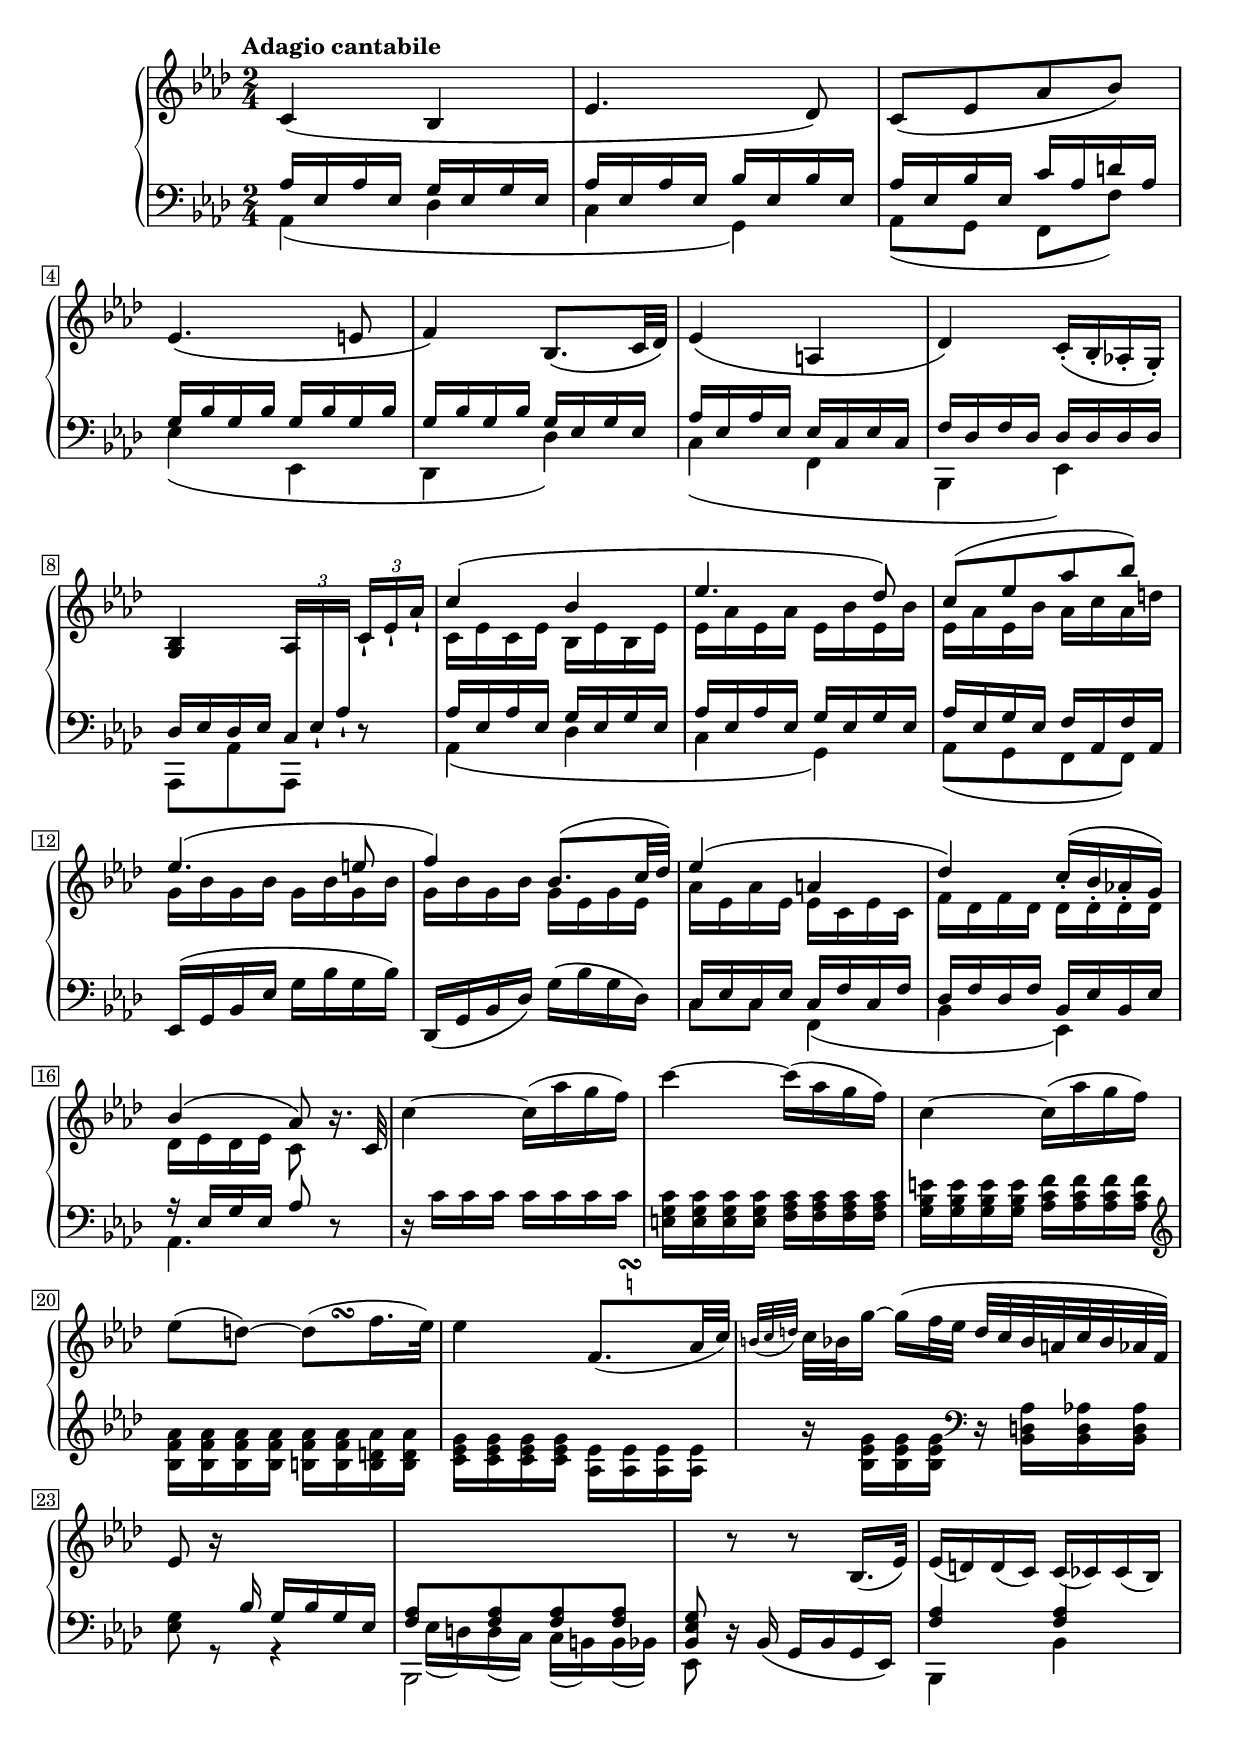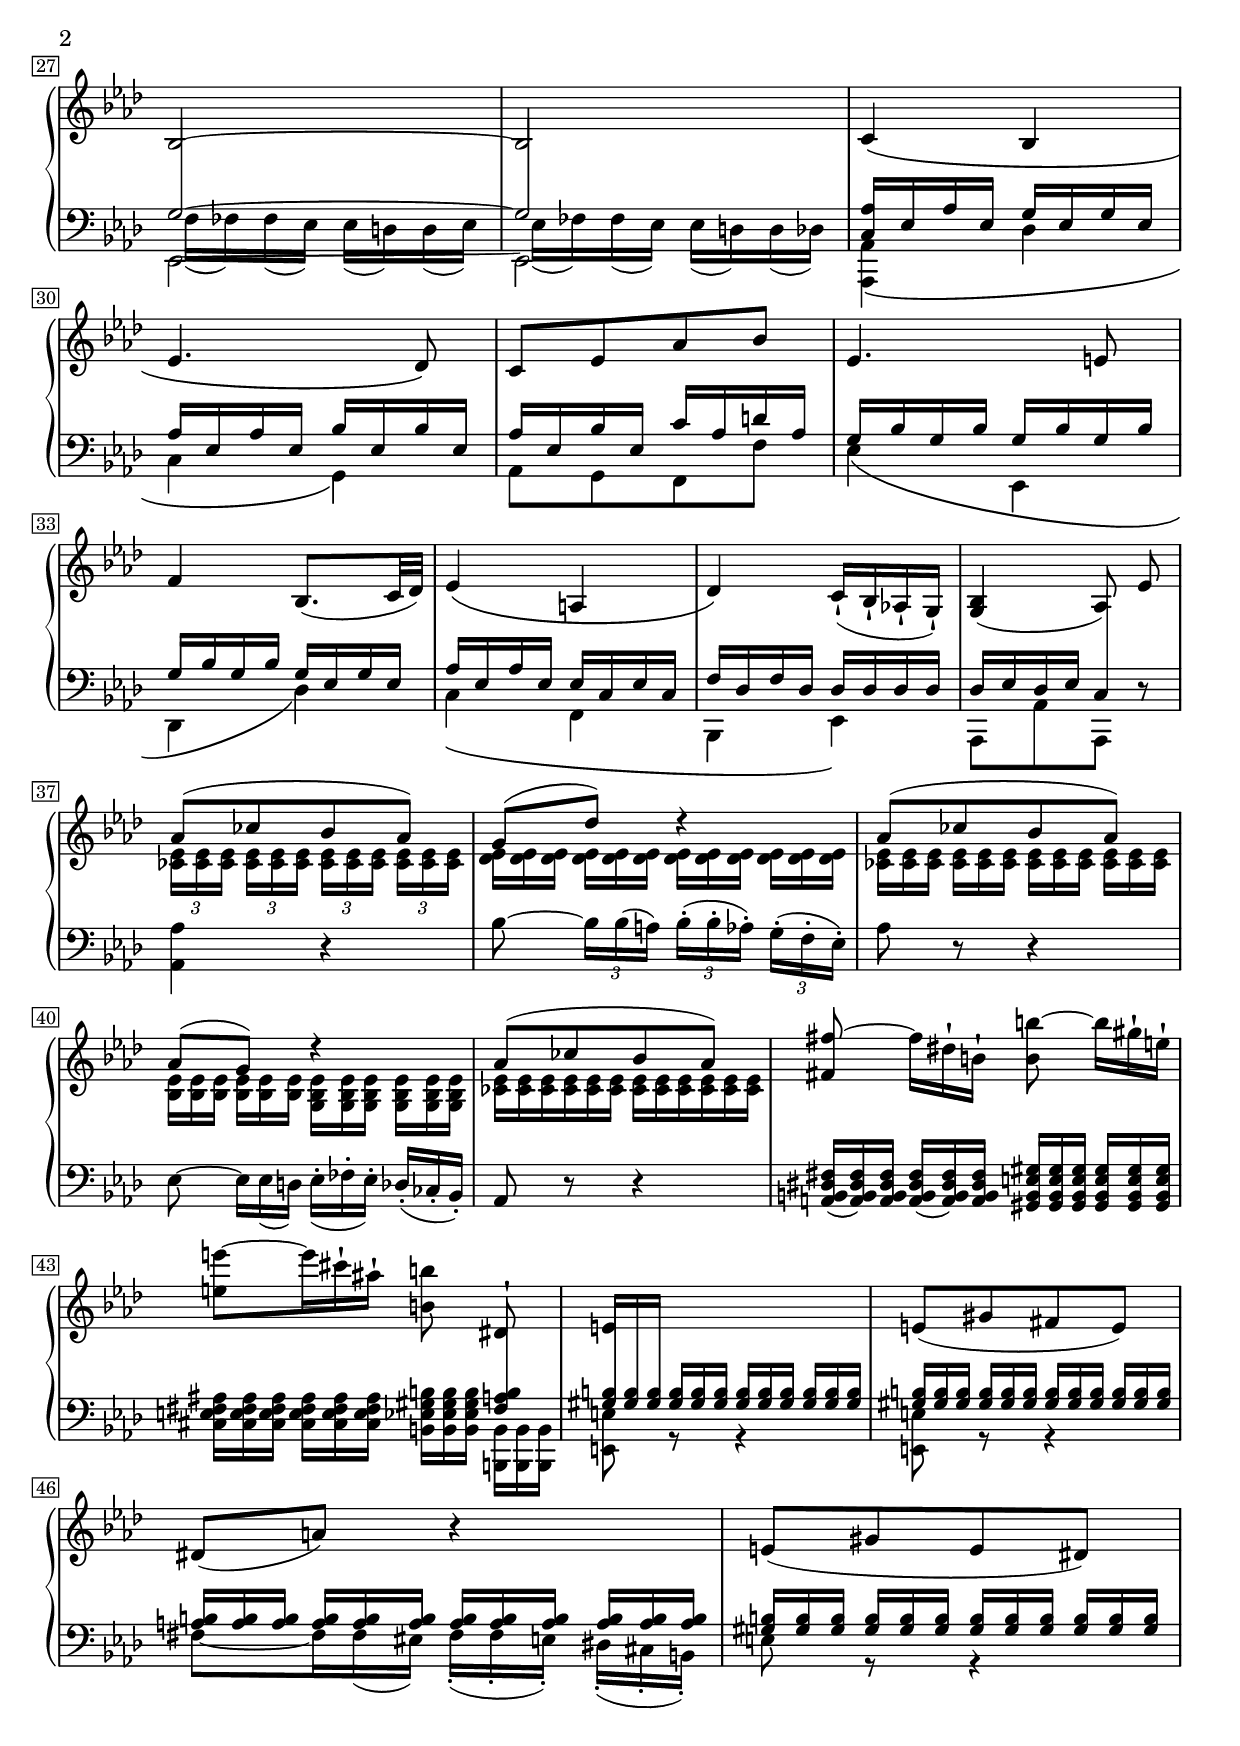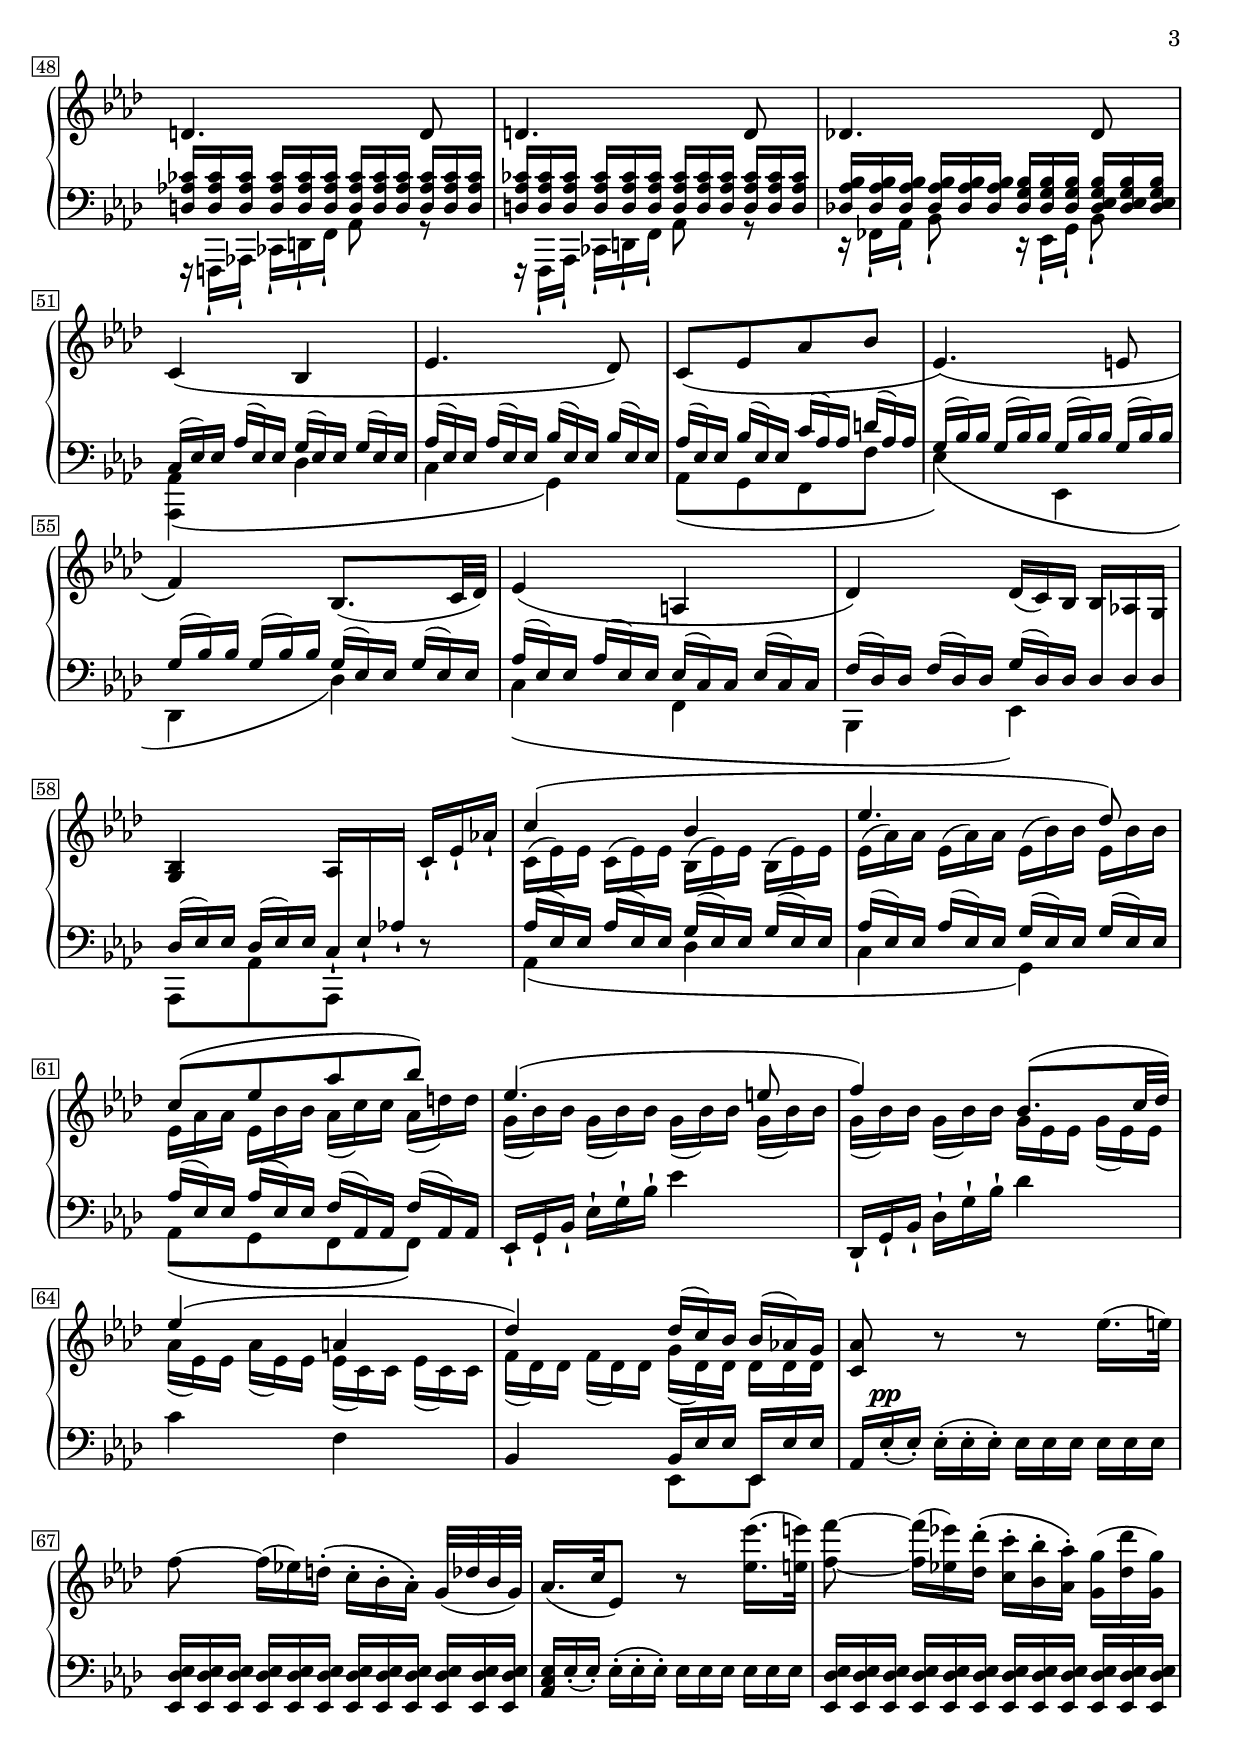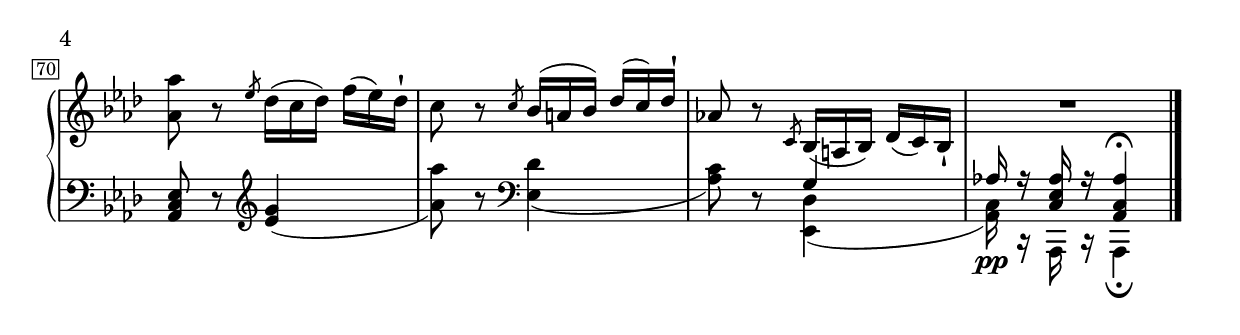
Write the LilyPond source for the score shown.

Global = {
  \key aes \major
  \time 2/4
  \include "../global.ly"
}

bottom = \change Staff = "lower"
top = \change Staff = "upper"
cresc = \markup { "cresc." }

Sopran = \context Voice = "one" \relative c' {
  \voiceOne
  %\override DynamicText.Y-offset = #-2.4
  \override MultiMeasureRest.staff-position = #0
  \override Parentheses.font-size = #1
  \override Rest.staff-position = #0
  \phrasingSlurDown\stemUp\slurDown\tieUp
  \tempo "Adagio cantabile"
  %1
  | c4\( bes
  | ees4. des8\)
  | c8[\( ees aes bes]\)
  | ees,4.\( e8
  %5
  | f4\) bes,8.\( c32 des\)
  | ees4\( a,
  | des\) c16_.\( bes_. aes_. g_.\)
  | <g bes>4
    \override Beam.positions = #'(0.5 . 0.5)
    \tuplet 3/2 { aes16[ \bottom ees_! aes_!] }
    \top \override Beam.positions = #'(2.5 . 2.8)
    \tuplet 3/2 { c_![ ees_! aes_!] }
    \revert Beam.positions
  | \phrasingSlurUp c4\( bes
  %10
  | ees4. des8\)
  | c8[\( ees aes bes]\)
  | ees,4.\( e8
  | f4\) bes,8.\( c32 des\)
  | ees4\( a,
  %15
  | des\) c16_.\( bes_. aes_. g_.\)
  | bes4\( aes8\) r16. c,32
  | \slurNeutral\stemNeutral\tieNeutral
    c'4~ c16( aes' g f)
  | c'4~ c16( aes g f)
  | c4~ c16( aes' g f)
  %20
  | ees8( d~) \after 16 \turn d8( f16. ees32)
  | ees4
    \after 16
    {
      \once\set suggestAccidentals = ##t
      \once\override AccidentalSuggestion.avoid-slur = #'inside
      \once\override AccidentalSuggestion.font-size = -3
      \once\override AccidentalSuggestion.script-priority = -1
      \once \hideNotes
      c!8\turn \noBeam
    }
    f,8.[_( aes32 c)]
  | \grace { \stemUp b( c d!) } \stemNeutral c[ bes g'16~] g\( f32 ees d c bes a c bes aes f\)
  | ees8 r16 \bottom \phrasingSlurNeutral\slurNeutral\stemUp\tieUp bes g[ bes g ees]
  | <f aes>8[ q q q]
  %25
  | <bes, ees g> \top r8 r8 bes'16.( ees32)
  | ees16( d) d( c)  c( ces) ces( bes)
  | bes2~
  | bes
  | c4\( bes
  %30
  | ees4. des8\)
  | c[ ees aes bes]
  | ees,4. e8
  | f4 bes,8.( c32 des)
  | ees4\( a,
  %35
  | des\)  c16_!( bes_! aes_! g_!)
  | <g bes>4( \autoBeamOff aes8) ees' \autoBeamOn
  | aes[^( ces bes aes])
  | \slurUp g( des') d4\rest
  | aes8[( ces bes aes])
  %40
  | aes( g) d'4\rest
  | aes8[( ces bes aes])
  | <fis fis'>8~
    \omit TupletBracket \omit TupletNumber
    \stemNeutral\slurNeutral
    \tuplet 3/2 { fis'16[ dis-! b-!] } <b b'>8~ \tuplet 3/2 { b'16[ gis-! e-!] }
  | <e e'>8~ \tuplet 3/2 { e'16 cis-! ais-! } \autoBeamOff <b, b'>8 dis,-! \autoBeamOn
  | \tuplet 3/2 { \once\omit Flag e16 \hideNotes e e \unHideNotes } s4.
  %45
  | e8[( gis fis e])
  | dis( a') r4
  | e8[( gis e dis])
  | d4. d8
  | d4. d8
  %50
  | des4. des8
    \break
  | c4\( bes
  | ees4. des8\)
  | c[\( ees aes bes]
  | ees,4.\)\( e8
  %55
  | f4\) bes,8.( c32 des)
  | ees4\( a,
  | des\) \tuplet 3/2 { des16[( c) bes] } \tuplet 3/2 { bes[ aes g] }
  | <g bes>4
    \tuplet 3/2 { \once\omit Flag aes16 \hideNotes a a \unHideNotes }
    \tuplet 3/2 { c_![ ees_! aes_!] }
  | \phrasingSlurUp\stemUp\slurUp c4\( bes
  %60
  | ees4. des8\)
  | c8[\( ees aes bes]\)
  | ees,4.\( e8
  | f4\) bes,8.\( c32 des\)
  | ees4\( a,
  %65
  | des\) \tuplet 3/2 { des16[( c) bes] } \tuplet 3/2 { bes[( aes) g] }
  | \stemNeutral\slurNeutral\tieNeutral <c, aes'>8 r r ees'16.( e32)
  | f8~ \tuplet 3/2 { f16[( ees) d-.]\( } \tuplet 3/2 { c-.[ bes-. aes-.]\) } g32[( des' bes g])
  | aes16.( c32 ees,8) r <ees' ees'>16.[( <e e'>32])
  | <f f'>8~ \tuplet 3/2 { q16[( <ees ees'>) <des des'>-.]\( }
    \tuplet 3/2 { <c c'>-.[ <bes bes'>-. <aes aes'>-.]\) } \tuplet 3/2 { <g g'>[( <des' des'> <g, g'>]) }
  %70
  | <aes aes'>8 r \once\stemUp \slashedGrace ees'8 \tuplet 3/2 { des16[( c des]) }
    \tuplet 3/2 { f( ees) des-! }
  | c8 r \stemUp\slurUp
    \slashedGrace c8 \tuplet 3/2 { bes16[( a bes]) } \tuplet 3/2 { des16[( c) des-!] }
  | \stemNeutral\slurNeutral
    aes8 r \slashedGrace c,8 \tuplet 3/2 { bes16[( a bes]) } \tuplet 3/2 { des16[( c) bes_!] }
  | R1*1/2
    \bar "|."
}

Alto = \context Voice = "two" \relative c' {
  \voiceTwo
  \override MultiMeasureRest.staff-position = #0
  \override Rest.staff-position = #0
  \override Stem.cross-staff = ##t
  %1
  | s2*8
  %9
  | c16 ees c ees  bes ees bes ees
  | ees aes ees aes  ees bes' ees, bes'
  | ees, aes ees bes'  aes c aes d
  | g, bes g bes  g bes g bes
  | g bes g bes  g ees g ees
  | aes ees aes ees  ees c ees c
  %15
  | f des f des  des des des des
  | des ees des ees  c8 s
  | s2*10
  %27
  | \bottom \stemUp\tieUp \override Stem.length = #18 g2~
  | g
    \revert Stem.lenght \top
  | s2*8
  %37
  | \stemDown \omit TupletBracket
    \repeat unfold 4 {
      \tuplet 3/2 { <ces ees>16[ q q] }
    }
    \omit TupletNumber
  | \repeat unfold 4 {
      \tuplet 3/2 { <des ees>16[ q q] }
    }
  | \repeat unfold 4 {
      \tuplet 3/2 { <ces ees>16[ q q] }
    }
  %40
  | \repeat unfold 2 {
      \tuplet 3/2 { <bes ees>16[ q q] }
    }
    \repeat unfold 2 {
      \tuplet 3/2 { <g bes ees>16[ q q] }
    }
  | \repeat unfold 4 {
      \tuplet 3/2 { <ces ees> q q }
    }
  | s2*17
  %59
  | \slurUp \repeat unfold 2 { \tuplet 3/2 { c16[( ees) ees] } }
    \repeat unfold 2 { \tuplet 3/2 { bes[( ees) ees] } }
  | \repeat unfold 2 { \tuplet 3/2 { ees[( aes) aes] } }
    \tuplet 3/2 { ees[( bes') bes] } \tuplet 3/2 { ees,[ bes' bes] }
  | \tuplet 3/2 { ees,[ aes aes] } \tuplet 3/2 { ees[ bes' bes] }
    \slurDown \tuplet 3/2 { aes[( c) c] } \tuplet 3/2 { aes[( d) d] }
  | \repeat unfold 4 { \tuplet 3/2 { g,[( bes) bes] } }
  | \repeat unfold 2 { \tuplet 3/2 { g[( bes) bes] } }
    \tuplet 3/2 { g[ ees ees] } \tuplet 3/2 { g[( ees) ees] }
  | \repeat unfold 2 { \tuplet 3/2 { aes[( ees) ees] } }
    \repeat unfold 2 { \tuplet 3/2 { ees[( c) c] } }
  | \repeat unfold 2 { \tuplet 3/2 { f[( des) des] } }
    \tuplet 3/2 { g[( des) des] } \tuplet 3/2 { des[ des des] }
}

Tenor = \context Voice = "three" \relative c {
  \voiceThree
  \override MultiMeasureRest.staff-position = #0
  \override Rest.staff-position = #0
  \override Stem.cross-staff = ##t
%1
  | aes'16 ees aes ees  g ees g ees
  | aes ees aes ees  bes' ees, bes' ees,
  | aes ees bes' ees,  c' aes d aes
  | g bes g bes  g bes g bes
  %5
  | g bes g bes  g ees g ees
  | aes ees aes ees  ees c ees c
  | f des f des  des des des des
  | des ees des ees
    \omit TupletNumber
    \tuplet 3/2 {
      \once\omit Flag \once\override Stem.length = #20 c8
      s4
    }
  | aes'16 ees aes ees  g ees g ees
  %10
  | aes ees aes ees  g ees g ees
  | aes ees g ees  f aes, f' aes,
  | \stemNeutral\phrasingSlurNeutral
    \once\override Beam.positions = #'(3 . 3.5)
    ees\( g bes ees  g bes g bes\)
  | des,,\( g bes des\)  g\( bes g des\)
  | \stemUp c ees c ees  c f c f
  %15
  | des f des f  bes, ees bes ees
  | a\rest ees g ees  aes8 s
  | s2*7
  %24
  | \stemDown\slurDown
    \once\override NoteColumn.force-hshift = #1
    ees16( d) d( c)  c( b) b( bes)
  | s2
  | \stemUp <f' aes>4 q
  | \stemDown
    \once\override NoteColumn.force-hshift = #1.2
    f16( fes) fes( ees)  ees( d) d( ees)
  | \once\override NoteColumn.force-hshift = #1.2
    ees( fes) fes( ees)  ees( d) d( des)
  | \stemUp <c aes'> ees aes ees  g ees g ees
  %30
  | aes ees aes ees  bes' ees, bes' ees,
  | aes ees bes' ees,  c' aes d aes
  | g bes g bes  g bes g bes
  | g bes g bes  g ees g ees
  | aes ees aes ees  ees c ees c
  %35
  | f des f des  des des des des
  | des ees des ees
    \once\omit Flag \once\override Stem.length = #20 c8
    s
  | s2*6
  %43
  | s4. \once\omit Flag \once\override Stem.length = #20 <fis a b>8
  | \omit Beam
    \override Stem.details.beamed-lengths = #'(6 10 10)
    \tuplet 3/2 {
      <gis b>16[ q q]
    }
    \revert Stem.details.beamed-lengths
    \undo\omit Beam
    \repeat unfold 3 {
      \tuplet 3/2 { <gis b>[ q q] }
    }
  %45
  | \repeat unfold 4 {
      \tuplet 3/2 { <gis b>[ q q] }
    }
  | \repeat unfold 4 {
      \tuplet 3/2 { <a b>[ q q] }
    }
  | \repeat unfold 4 {
      \tuplet 3/2 { <gis b>[ q q] }
    }
  | \tuplet 3/2 { <d aes'! ces>[ q q] }
    \repeat unfold 7 {
      \tuplet 3/2 { <d aes' ces>[ q q] }
    }
  %50
  | \tuplet 3/2 { <des aes' bes>[ q q] } \tuplet 3/2 { <des aes' bes>[ q q] }
    \tuplet 3/2 { <des g bes>[ q q] } \tuplet 3/2 { <des ees g bes>[ q q] }
  | \slurUp
    \tuplet 3/2 { c[( ees) ees] } \tuplet 3/2 { aes[( ees) ees] }
    \repeat unfold 2 { \tuplet 3/2 { g[( ees) ees] } }
  | \repeat unfold 2 { \tuplet 3/2 { aes[( ees) ees] } }
    \repeat unfold 2 { \tuplet 3/2 { bes'[( ees,) ees] } }
  | \tuplet 3/2 { aes[( ees) ees] } \tuplet 3/2 { bes'[( ees,) ees] }
    \tuplet 3/2 { c'[( aes) aes] } \tuplet 3/2 { d[( aes) aes] }
  | \repeat unfold 4 { \tuplet 3/2 { g[( bes) bes] } }
  %55
  | \repeat unfold 2 { \tuplet 3/2 { g[( bes) bes] } }
    \repeat unfold 2 { \tuplet 3/2 { g[( ees) ees] } }
  | \repeat unfold 2 { \tuplet 3/2 { aes[( ees) ees] } }
    \repeat unfold 2 { \tuplet 3/2 { ees[( c) c] } }
  | \repeat unfold 2 { \tuplet 3/2 { f[( des) des] } }
    \tuplet 3/2 { g[( des) des] }
    \once\omit Beam
    \override Stem.details.beamed-lengths = #'(10 10 9)
    \tuplet 3/2 { des des des }
    \revert Stem.details.beamed-lengths
  | \repeat unfold 2 { \tuplet 3/2 { des[( ees) ees] } }
    \omit Beam
    \override Stem.details.beamed-lengths = #'(10 11 8)
    \tuplet 3/2 { c_![ ees_! aes_!] } s8
    \revert Stem.details.beamed-lengths
    \undo\omit Beam
  \repeat unfold 2 {
  | \repeat unfold 2 { \tuplet 3/2 { aes16[( ees) ees] } }
    \repeat unfold 2 { \tuplet 3/2 { g[( ees) ees] } }
  }
  %61
  | \tuplet 3/2 { aes16[( ees) ees] } \tuplet 3/2 { aes16[( ees) ees] }
    \repeat unfold 2 { \tuplet 3/2 { f[( aes,) aes] } }
  | s2*3
  | s4 \once\override Beam.positions = #'(3.6 . 4) \tuplet 3/2 { bes16[ ees ees] }
    \once\override Beam.positions = #'(3.6 . 4)
    \tuplet 3/2 { ees,[ ees' ees] }
  | s2*6
  | s4 g
  | aes16 a\rest <c, ees aes> a'\rest <aes, c aes'>4\fermata
}

Bass = \context Voice = "four" \relative c {
  \voiceFour
  \override MultiMeasureRest.staff-position = #0
  \override Rest.staff-position = #0
  \phrasingSlurDown\stemDown\slurDown\tieDown
  %1
  | aes4\( des
  | c g\)
  | aes8\( g f f'\)
  | ees4\( ees,
  %5
  | des des'\)
  | c\( f,
  | bes, ees\)
  | aes,8[ aes' aes,] r
  | aes'4\( des
  %10
  | c g\)
  | aes8[\( g f f\)]
  | s2*2
  | c'8 c f,4\(
  %15
  | bes ees,\)
  | aes4. r8
  | r16 c' c c  c c c c
  | <e, g c> q q q  <f aes c> q q q
  | <g bes e> q q q  <aes c f> q q q
  %20
  | \clef treble <bes f' aes> q q q  <b f' aes> q <b d aes'> q
  | <c ees g> q q q  <aes ees'> q q q
  | r16 <bes ees g> q q  \clef bass r <bes, d aes'> q q
  | <ees g>8 g,\rest g4\rest
  | \once\override NoteColumn.force-hshift = #-0.6 bes,2
  %25
  | ees8 \stemNeutral r16 bes'\( g bes g ees\)
  | \stemDown\slurNeutral\tieUp bes4 bes'
  | \shiftOff
    \once\shape #'((0 . -0.4) (0 . -1.2) (0 . -1.2) (0 . 0)) Tie
    ees,2~
  | ees
  | <aes, aes'>4\( des'
  %30
  | c g\)
  | aes8[ g f f']
  | ees4\( ees,
  | des des'\)
  | c\( f,
  %35
  | bes, ees\)
  | aes,8[ aes' aes,] r
  | <aes' aes'>4 r
  | bes'8~ \tuplet 3/2 { bes16[ bes( a)] }
    \tuplet 3/2 { bes^.[( bes^. aes^.]) } \tuplet 3/2 { g^.[( f^. ees^.]) }
  | aes8 r r4
  %40
  | \omit TupletBracket \omit TupletNumber
    \slurDown\stemNeutral\tieNeutral
    ees8~ \tuplet 3/2 { ees16[ ees( d)] }
    \tuplet 3/2 { ees^.[( fes^. ees^.]) } \tuplet 3/2 { des-.[( ces-. bes-.]) }
  | aes8 r r4
  | \repeat unfold 2 {
      \tuplet 3/2 { <a b dis fis>16[( q) q] }
    }
    \repeat unfold 2 {
      \tuplet 3/2 { <gis b e gis>[ q q] }
    }
  | \repeat unfold 2 {
      \tuplet 3/2 { <cis e fis ais>[ q q] }
    }
    \tuplet 3/2 { <b ees gis b>[ q q] } \stemDown\tieDown \tuplet 3/2 { <b, b'> q q }
  | <e e'>8 g\rest g4\rest
  %45
  | <e e'>8 g\rest g4\rest
    fis'8~ \tuplet 3/2 { fis16 fis( eis) }
    \tuplet 3/2 { fis-.[( fis-. e-.]) } \tuplet 3/2 { dis-.[( cis-. b-.]) }
  | e8 g,\rest g4\rest
  | \tuplet 3/2 { f,16\rest f!-![ aes!-!] } \tuplet 3/2 { ces-! d-! f-! } aes8 g\rest
  | \tuplet 3/2 { f,16\rest f-![ aes-!] } \tuplet 3/2 { ces-! d-! f-! } aes8 g\rest
  %50
  | \tuplet 3/2 { d16\rest fes-![ aes-!] } bes8-!
    \tuplet 3/2 { d,16\rest ees-![ g-!] } bes8-!
  | <aes, aes'>4\( des'
  | c g\)
  | aes8[\( g f f']
  | ees4\)\( ees,
  %55
  | des des'\)
  | c\( f,
  | bes, ees\)
  | aes,8[ aes' aes,] r
  | aes'4\( des
  %60
  | c g\)
  | aes8[\( g f f]\)
  | \stemNeutral \tuplet 3/2 { ees16-![ g-! bes-!] } \tuplet 3/2 { ees16^! g^! bes^! } ees4
  | \tuplet 3/2 { des,,16-![ g-! bes-!] } \tuplet 3/2 { des16^! g^! bes^! } des4
  | c4 f,
  %65
  | bes, \stemDown ees,8[ ees]
  | \stemNeutral\slurNeutral \tuplet 3/2 { aes16[ ees'-.(^\pp ees-.]) }
    \tuplet 3/2 { ees^.[( ees^. ees^.]) }
    \repeat unfold 2 {
      \tuplet 3/2 { ees[ ees ees] }
    }
  | \repeat unfold 4 {
      \tuplet 3/2 { <ees, des' ees>[ q q] }
    }
  | \tuplet 3/2 { <aes c ees>[ ees'-.( ees-.]) }
    \tuplet 3/2 { ees^.[( ees^. ees^.]) }
    \repeat unfold 2 {
      \tuplet 3/2 { ees[ ees ees] }
    }
  | \repeat unfold 4 {
      \tuplet 3/2 { <ees, des' ees>[ q q] }
    }
  %70
  | <aes c ees>8 r \clef treble <ees'' g>4_(
  | <aes aes'>8) r \clef bass <ees, des'>4_(
  | \stemDown <aes c>8) r <ees, des'>4_(
  | <aes c>16\pp) c,\rest aes c\rest aes4\fermata
    \bar "|."
}

centerDynamics = {
  %1
}

\score {
  \new PianoStaff \with { connectArpeggios = ##t }
  <<
    \accidentalStyle Score.piano
    \context Staff = "upper" <<
      \set Staff.midiInstrument = #"acoustic grand"
      \Global
      \clef treble
      \Sopran
      \Alto
    >>
    \context Dynamics <<
      \Global \centerDynamics
    >>
    \context Staff = "lower" <<
      \set Staff.midiInstrument = #"acoustic grand"
      \Global
      \clef bass
      \Tenor
      \Bass
    >>
  >>
  \header {
    composer = #f % "Ludwig van Beethoven"
    opus = #f % "Opus 13"
    title = #f % "Grande Sonate Pathétique"
    subtitle = #f
  }
  \layout {
    \context {
      \PianoStaff
      % More space between staves in the same PianoStaff
      %\override StaffGrouper.staff-staff-spacing.minimum-distance = 14
      \override TextScript.font-shape = #'italic
    }
  }
  \midi {
    \tempo 4 = 100
  }
}
